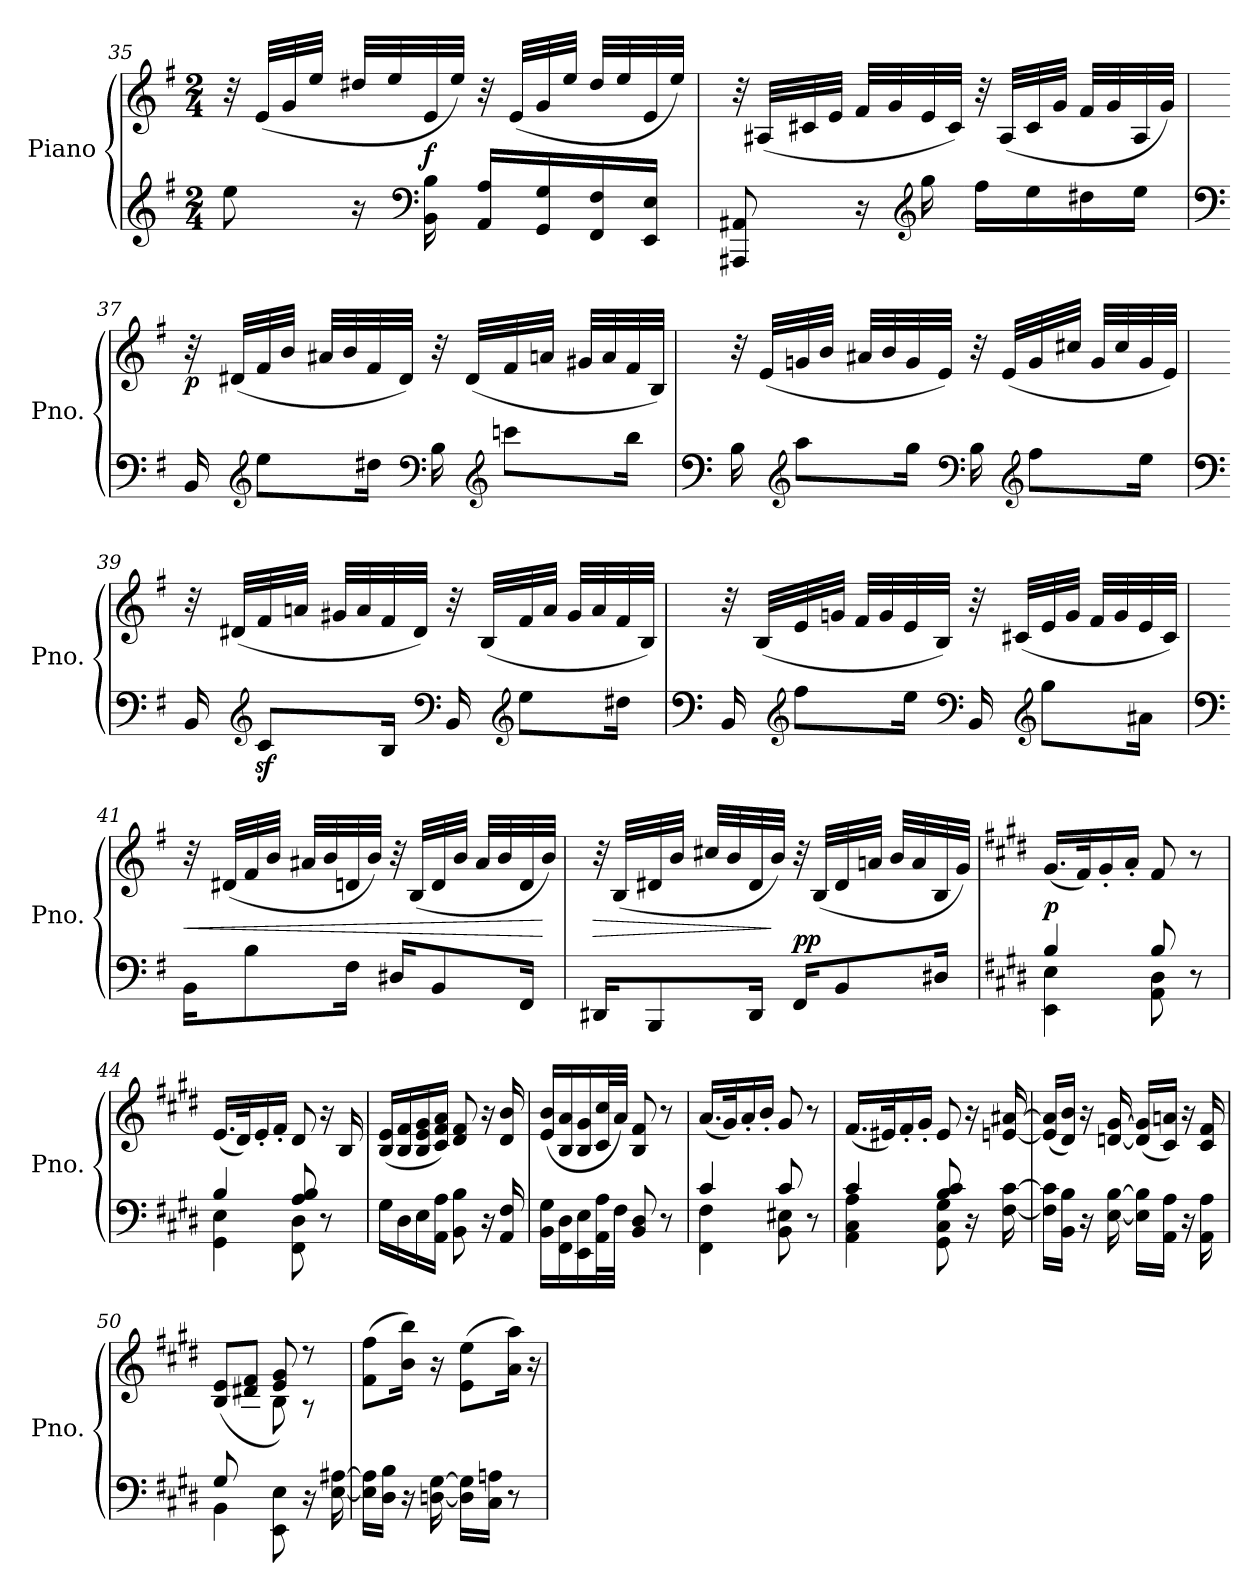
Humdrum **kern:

**kern	**kern	**dynam
*part1	*part1	*part1
*staff2	*staff1	*staff1/2
*I"Piano	*	*
*I'Pno.	*	*
*clefG2	*clefG2	*
*k[f#]	*k[f#]	*
*G:	*G:	*
*M2/4	*M2/4	*
=35	=35	=35
8ee\	32r	.
.	(<32e/LLL	.
.	32g/	.
.	32ee/JJJ	.
16r	32dd#X/LLL	.
.	32ee/	.
*clefF4	*	*
!	!	!LO:DY:b
16BB\ 16B\	32e/	f
.	32ee/JJJ)	.
16AA/ 16A/LL	32r	.
.	(<32e/LLL	.
16GG/ 16G/	32g/	.
.	32ee/JJJ	.
16FF#/ 16F#/	32dd#/LLL	.
.	32ee/	.
16EE/ 16E/JJ	32e/	.
.	32ee/JJJ)	.
!!LO:LB:g=z
=36	=36	=36
8AAA#X/ 8AA#X/	32r	.
.	(<32A#X/LLL	.
.	32c#X/	.
.	32e/JJJ	.
16r	32f#/LLL	.
.	32g/	.
*clefG2	*	*
16gg\	32e/	.
.	32c#/JJJ)	.
16ff#\LL	32r	.
.	(<32A#/LLL	.
16ee\	32c#/	.
.	32g/JJJ	.
16dd#X\	32f#/LLL	.
.	32g/	.
16ee\JJ	32A#/	.
.	32g/JJJ)	.
=37	=37	=37
*clefF4	*	*
!	!	!LO:DY:b
16BB/	32r	p
.	(<32d#X/LLL	.
*clefG2	*	*
8ee\L	32f#/	.
.	32b/JJJ	.
.	32a#X/LLL	.
.	32b/	.
16dd#X\Jk	32f#/	.
.	32d#/JJJ)	.
*clefF4	*	*
16B\	32r	.
.	(<32d#/LLL	.
*clefG2	*	*
8cccn\L	32f#/	.
.	32an/JJJ	.
.	32g#X/LLL	.
.	32a/	.
16bb\Jk	32f#/	.
.	32B/JJJ)	.
!!LO:LB:g=z
=38	=38	=38
*clefF4	*	*
16B\	32r	.
.	(<32e/LLL	.
*clefG2	*	*
8aa\L	32gn/	.
.	32b/JJJ	.
.	32a#X/LLL	.
.	32b/	.
16gg\Jk	32g/	.
.	32e/JJJ)	.
*clefF4	*	*
16B\	32r	.
.	(<32e/LLL	.
*clefG2	*	*
8ff#\L	32g/	.
.	32cc#X/JJJ	.
.	32g/LLL	.
.	32cc#/	.
16ee\Jk	32g/	.
.	32e/JJJ)	.
=39	=39	=39
*clefF4	*	*
16BB/	32r	.
.	(<32d#X/LLL	.
*clefG2	*	*
8cz</L	32f#/	.
.	32an/JJJ	.
.	32g#X/LLL	.
.	32a/	.
16B/Jk	32f#/	.
.	32d#/JJJ)	.
*clefF4	*	*
16BB/	32r	.
.	(<32B/LLL	.
*clefG2	*	*
8ee\L	32f#/	.
.	32a/JJJ	.
.	32g#/LLL	.
.	32a/	.
16dd#X\Jk	32f#/	.
.	32B/JJJ)	.
!!LO:PB:g=z
=40	=40	=40
*clefF4	*	*
16BB/	32r	.
.	(<32B/LLL	.
*clefG2	*	*
8ff#\L	32e/	.
.	32gn/JJJ	.
.	32f#/LLL	.
.	32g/	.
16ee\Jk	32e/	.
.	32B/JJJ)	.
*clefF4	*	*
16BB/	32r	.
.	(<32c#X/LLL	.
*clefG2	*	*
8gg\L	32e/	.
.	32g/JJJ	.
.	32f#/LLL	.
.	32g/	.
16a#X\Jk	32e/	.
.	32c#/JJJ)	.
=41	=41	=41
*clefF4	*	*
!	!	!LO:HP:b
16BB\KL	32r	<
.	(<32d#X/LLL	.
8B\	32f#/	.
.	32b/JJJ	.
.	32a#X/LLL	.
.	32b/	.
16F#\Jk	32dn/	.
.	32b/JJJ)	.
16D#X/KL	32r	.
.	(<32B/LLL	.
8BB/	32d/	.
.	32b/JJJ	.
.	32a#/LLL	.
.	32b/	.
16FF#/Jk	32d/	.
.	32b/JJJ)	[
!!LO:LB:g=z
=42	=42	=42
!	!	!LO:HP:b
16DD#X/KL	32r	>
.	(<32B/LLL	.
8BBB/	32d#X/	.
.	32b/JJJ	.
.	32cc#X/LLL	.
.	32b/	.
16DD#/Jk	32d#/	.
.	32b/JJJ)	]
!	!	!LO:DY:a=2
16FF#/KL	32r	pp
.	(<32B/LLL	.
8BB/	32d#/	.
.	32an/JJJ	.
.	32b/LLL	.
.	32a/	.
16D#X/Jk	32B/	.
.	32g/JJJ)	.
=43	=43	=43
*k[f#c#g#d#]	*k[f#c#g#d#]	*
*E:	*E:	*
*^	*	*
!	!	!	!LO:DY:a=2
4B/	4EE\ 4E\	(>16.g#/LL	p
.	.	32f#/K)	.
.	.	16g#'/	.
.	.	16a'/JJ	.
8B/	8AA\ 8D#\	8f#/	.
8ryy	8r	8r	.
=44	=44	=44	=44
4B/	4GG#\ 4E\	(>16.e/LL	.
.	.	32d#/K)	.
.	.	16e'/	.
.	.	16f#'/JJ	.
8A/ 8B/	8FF#\ 8D#\	8d#/	.
8ryy	8r	16r	.
.	.	16B/	.
*v	*v	*	*
=45	=45	=45
16G#\LL	(<16B/ 16e/LL	.
16D#\	16B/ 16f#/	.
16E\	16B/ 16e/ 16g#/	.
16AA\ 16A\JJ	16c#/ 16f#/ 16a/JJ)	.
8BB\ 8B\	8d#/ 8f#/	.
16r	16r	.
16AA/ 16F#/	16d#/ 16b/	.
!!LO:LB:g=z
=46	=46	=46
16BB\ 16G#\LL	(<16e/ 16b/LL	.
16FF#\ 16D#\	16B/ 16a/	.
16EE\ 16E\	16B/ 16g#/	.
32AA\ 32A\L	32c#/ 32cc#/L	.
32F#\JJJ	32a/JJJ)	.
8BB/ 8D#/	8B/ 8f#/	.
8r	8r	.
=47	=47	=47
*^	*	*
4c#/	4FF#\ 4F#\	(>16.a/LL	.
.	.	32g#/K)	.
.	.	16a'/	.
.	.	16b'/JJ	.
8c#/	8BB\ 8E#X\	8g#/	.
8ryy	8r	8r	.
=48	=48	=48	=48
4c#/	4AA\ 4C#\ 4A\	(>16.f#/LL	.
.	.	32e#X/K)	.
.	.	16f#'/	.
.	.	16g#'/JJ	.
8B/ 8c#/	8GG#\ 8C#\ 8G#\	8e#/	.
8ryy	16r	16r	.
.	[16F#\ [16c#\	[16en/ [16a#X/	.
*v	*v	*	*
=49	=49	=49
16F#\] 16c#\]LL	(<16e/] 16a#/]LL	.
16BB\ 16B\JJ	16d#/ 16b/JJ)	.
16r	16r	.
[16E\ [16B\	[16dn/ [16g#/	.
16E\] 16B\]LL	(<16d/] 16g#/]LL	.
16AA\ 16A\JJ	16c#/ 16an/JJ)	.
16r	16r	.
16AA\ 16A\	16c#/ 16f#/	.
=50	=50	=50
*^	*^	*
8G#/L	4BB\	(>8B/ 8e/L	8ryy	.
4.ryy	.	8d#X/ 8f#/J	8A\J	.
.	8EE\ 8E\	8e/ 8g#/)	8B\	.
.	16r	8r	8r	.
.	[16E\ [16A#X\	.	.	.
*v	*v	*	*	*
*	*v	*v	*
!!LO:LB:g=z
=51	=51	=51
16E\] 16A#\]LL	(>8f#\ 8ff#\L	.
16D#\ 16B\JJ	.	.
16r	16b\ 16bb\Jk)	.
[16Dn\ [16G#\	16r	.
16D\] 16G#\]LL	(>8e\ 8ee\L	.
16C#\ 16An\JJ	.	.
8r	16a\ 16aa\Jk)	.
.	16r	.
=	=	=
*-	*-	*-
